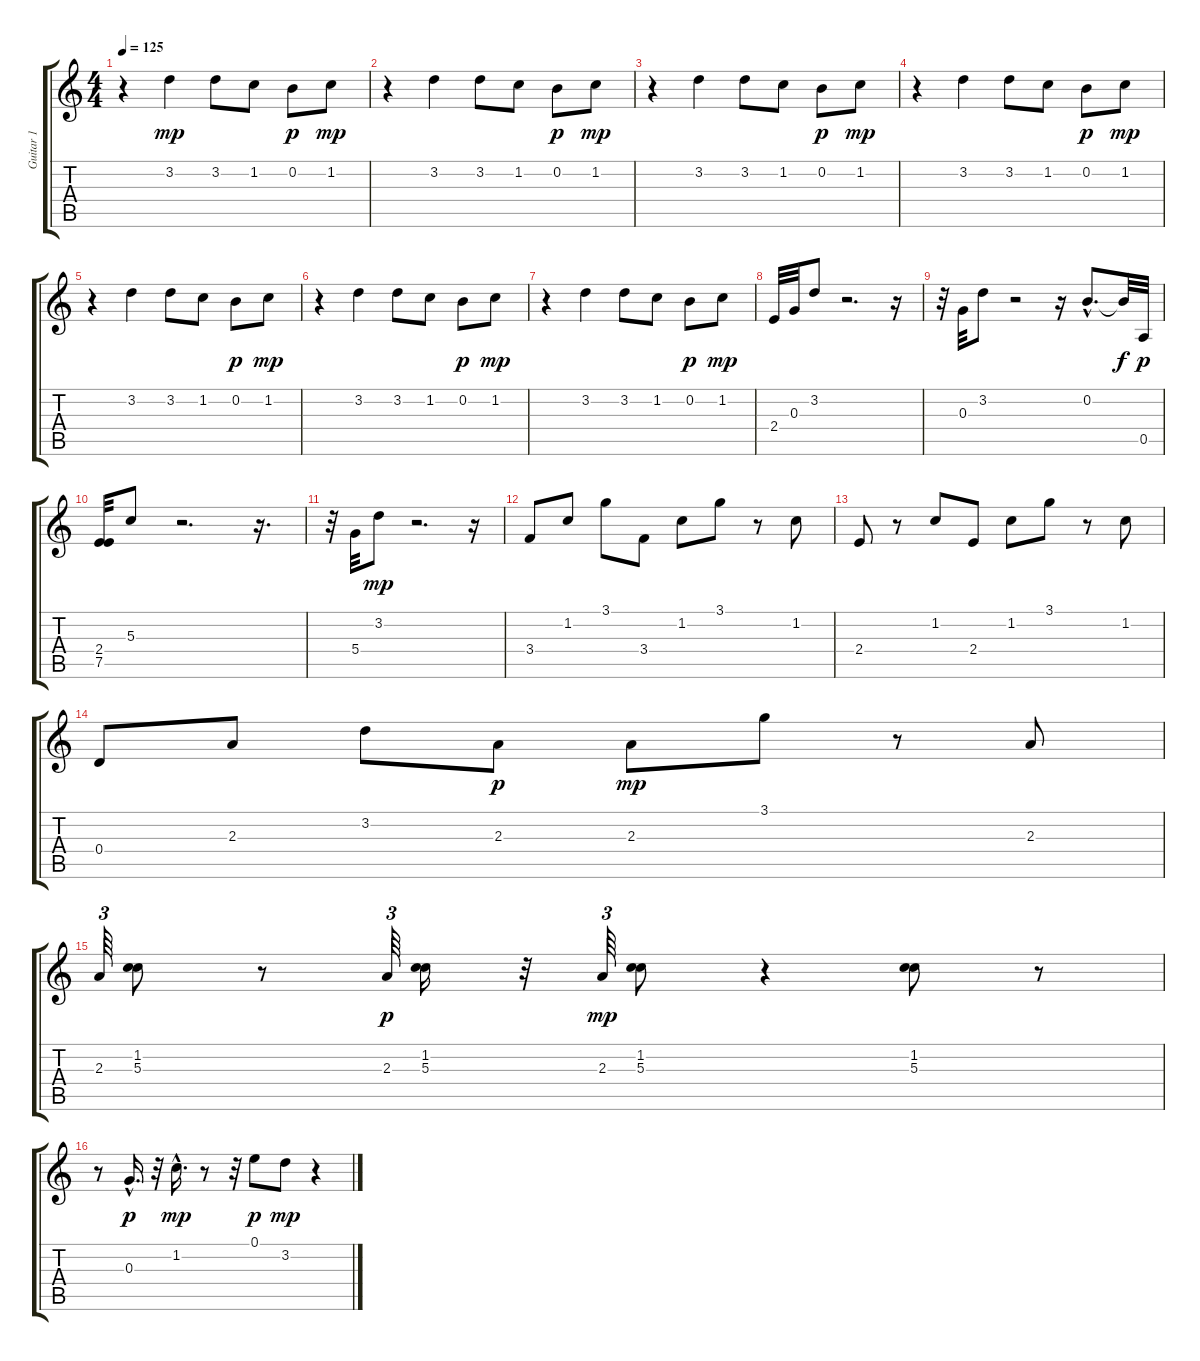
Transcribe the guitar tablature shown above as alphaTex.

\track ("Guitar 1" "Guitar 1") {instrument acousticguitarsteel}
\staff {score tabs}
\tuning (E4 B3 G3 D3 A2 E2) {hide}
\ts (4 4)
\tempo 125
\clef g2
\ks c
r.4{dy mp} 3.2.4 3.2.8 1.2.8 0.2.8{dy p} 1.2.8{dy mp} |
r.4 3.2.4 3.2.8 1.2.8 0.2.8{dy p} 1.2.8{dy mp} |
r.4 3.2.4 3.2.8 1.2.8 0.2.8{dy p} 1.2.8{dy mp} |
r.4 3.2.4 3.2.8 1.2.8 0.2.8{dy p} 1.2.8{dy mp} |
r.4 3.2.4 3.2.8 1.2.8 0.2.8{dy p} 1.2.8{dy mp} |
r.4 3.2.4 3.2.8 1.2.8 0.2.8{dy p} 1.2.8{dy mp} |
r.4 3.2.4 3.2.8 1.2.8 0.2.8{dy p} 1.2.8{dy mp} |
2.4.32 0.3.32 3.2.8 r.2{d} r.16 |
r.32 0.3.32 3.2.8 r.2 r.16 0.2{hac}.8{d} 0.2{t}.32{dy f} 0.5.32{dy p} |
(2.4 7.5).32 5.3.8 r.2{d} r.16{d} |
r.32 5.4.32 3.2.8{dy mp} r.2{d} r.16 |
3.4.8 1.2.8 3.1.8 3.4.8 1.2.8 3.1.8 r.8 1.2.8 |
2.4.8 r.8 1.2.8 2.4.8 1.2.8 3.1.8 r.8 1.2.8 |
0.4.8 2.3.8 3.2.8 2.3.8{dy p} 2.3.8{dy mp} 3.1.8 r.8 2.3.8 |
2.3.64{tu (3 2)} (1.2 5.3).8 r.8 2.3.64{tu (3 2) dy p} (1.2 5.3).16 r.32 2.3.64{tu (3 2) dy mp} (1.2 5.3).8 r.4 (1.2 5.3).8 r.8 |
r.8 0.3{hac}.16{d dy p} r.32 1.2{hac}.16{d dy mp} r.8 r.32 0.1.8{dy p} 3.2.8{dy mp} r.4
